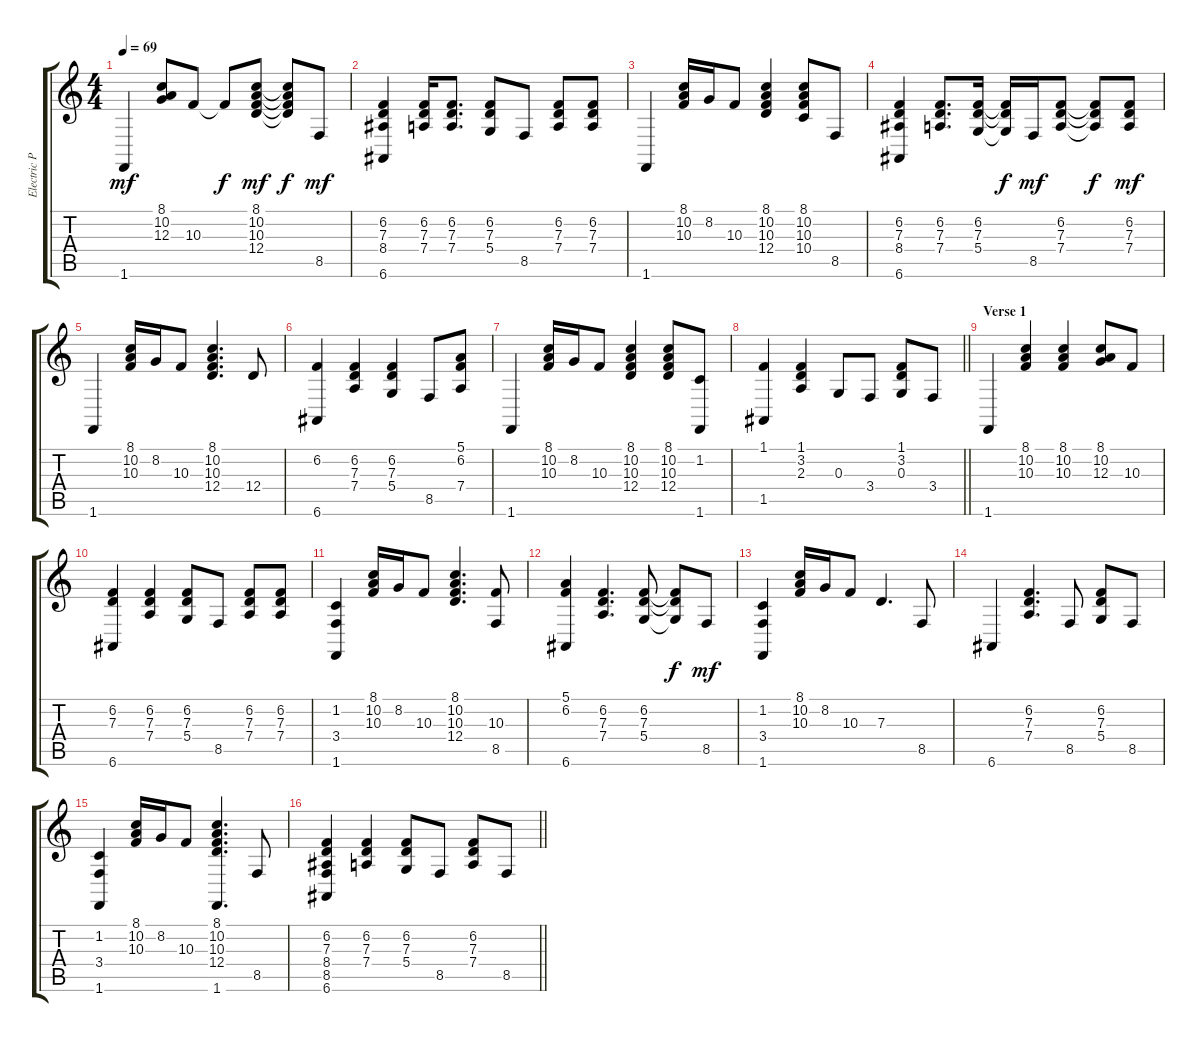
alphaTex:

\track ("Electric Piano (Mick)" "Electric P") {instrument electricpiano1}
\staff {score tabs}
\tuning (E4 B3 G3 D3 A2 E2) {hide}
\ts (4 4)
\tempo 69
\clef g2
\ks c
1.6.4{dy mf instrument electricpiano1} (8.1 10.2 12.3).8 10.3.8 10.3{t}.8{dy f} (8.1 10.2 10.3 12.4).8{dy mf} (8.1{t} 10.2{t} 10.3{t} 12.4{t}).8{dy f} 8.5.8{dy mf} |
(6.2 7.3 8.4 6.6).4 (6.2 7.3 7.4).16 (6.2 7.3 7.4).8{d} (6.2 7.3 5.4).8 8.5.8 (6.2 7.3 7.4).8 (6.2 7.3 7.4).8 |
1.6.4 (8.1 10.2 10.3).16 8.2.16 10.3.8 (8.1 10.2 10.3 12.4).4 (8.1 10.2 10.3 10.4).8 8.5.8 |
(6.2 7.3 8.4 6.6).4 (6.2 7.3 7.4).8{d} (6.2 7.3 5.4).16 (6.2{t} 7.3{t} 5.4{t}).16{dy f} 8.5.16{dy mf} (6.2 7.3 7.4).8 (6.2{t} 7.3{t} 7.4{t}).8{dy f} (6.2 7.3 7.4).8{dy mf} |
1.6.4 (8.1 10.2 10.3).16 8.2.16 10.3.8 (8.1 10.2 10.3 12.4).4{d} 12.4.8 |
(6.2 6.6).4 (6.2 7.3 7.4).4 (6.2 7.3 5.4).4 8.5.8 (5.1 6.2 7.4).8 |
1.6.4 (8.1 10.2 10.3).16 8.2.16 10.3.8 (8.1 10.2 10.3 12.4).4 (8.1 10.2 10.3 12.4).8 (1.2 1.6).8 |
\barLineRight lightlight
(1.1 1.5).4 (1.1 3.2 2.3).4 0.3.8 3.4.8 (1.1 3.2 0.3).8 3.4.8 |
\section ("" "Verse 1")
1.6.4 (8.1 10.2 10.3).4 (8.1 10.2 10.3).4 (8.1 10.2 12.3).8 10.3.8 |
(6.2 7.3 6.6).4 (6.2 7.3 7.4).4 (6.2 7.3 5.4).8 8.5.8 (6.2 7.3 7.4).8 (6.2 7.3 7.4).8 |
(1.2 3.4 1.6).4 (8.1 10.2 10.3).16 8.2.16 10.3.8 (8.1 10.2 10.3 12.4).4{d} (10.3 8.5).8 |
(5.1 6.2 6.6).4 (6.2 7.3 7.4).4{d} (6.2 7.3 5.4).8 (6.2{t} 7.3{t} 5.4{t}).8{dy f} 8.5.8{dy mf} |
(1.2 3.4 1.6).4 (8.1 10.2 10.3).16 8.2.16 10.3.8 7.3.4{d} 8.5.8 |
6.6.4 (6.2 7.3 7.4).4{d} 8.5.8 (6.2 7.3 5.4).8 8.5.8 |
(1.2 3.4 1.6).4 (8.1 10.2 10.3).16 8.2.16 10.3.8 (8.1 10.2 10.3 12.4 1.6).4{d} 8.5.8 |
\barLineRight lightlight
(6.2 7.3 8.4 8.5 6.6).4 (6.2 7.3 7.4).4 (6.2 7.3 5.4).8 8.5.8 (6.2 7.3 7.4).8 8.5.8
